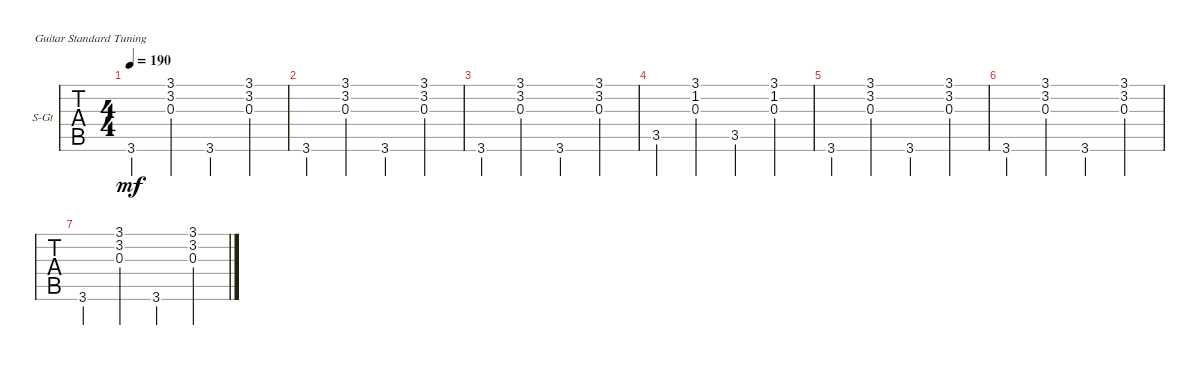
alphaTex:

\defaultSystemsLayout 4
\bracketExtendMode groupsimilarinstruments
\firstSystemTrackNameOrientation horizontal
\otherSystemsTrackNameOrientation horizontal
\track ("Steel Guitar" "S-Gt") {instrument acousticguitarsteel}
\staff {tabs}
\tuning (E4 B3 G3 D3 A2 E2)
\ts (4 4)
\tempo 190
\clef g2
\ks c
3.6.4{dy mf instrument acousticguitarsteel} (0.3 3.2 3.1).4 3.6.4 (0.3 3.2 3.1).4 |
3.6.4 (0.3 3.2 3.1).4 3.6.4 (0.3 3.2 3.1).4 |
3.6.4 (0.3 3.2 3.1).4 3.6.4 (0.3 3.2 3.1).4 |
3.5.4 (0.3 1.2 3.1).4 3.5.4 (0.3 1.2 3.1).4 |
3.6.4 (0.3 3.2 3.1).4 3.6.4 (0.3 3.2 3.1).4 |
3.6.4 (0.3 3.2 3.1).4 3.6.4 (0.3 3.2 3.1).4 |
3.6.4 (0.3 3.2 3.1).4 3.6.4 (0.3 3.2 3.1).4
